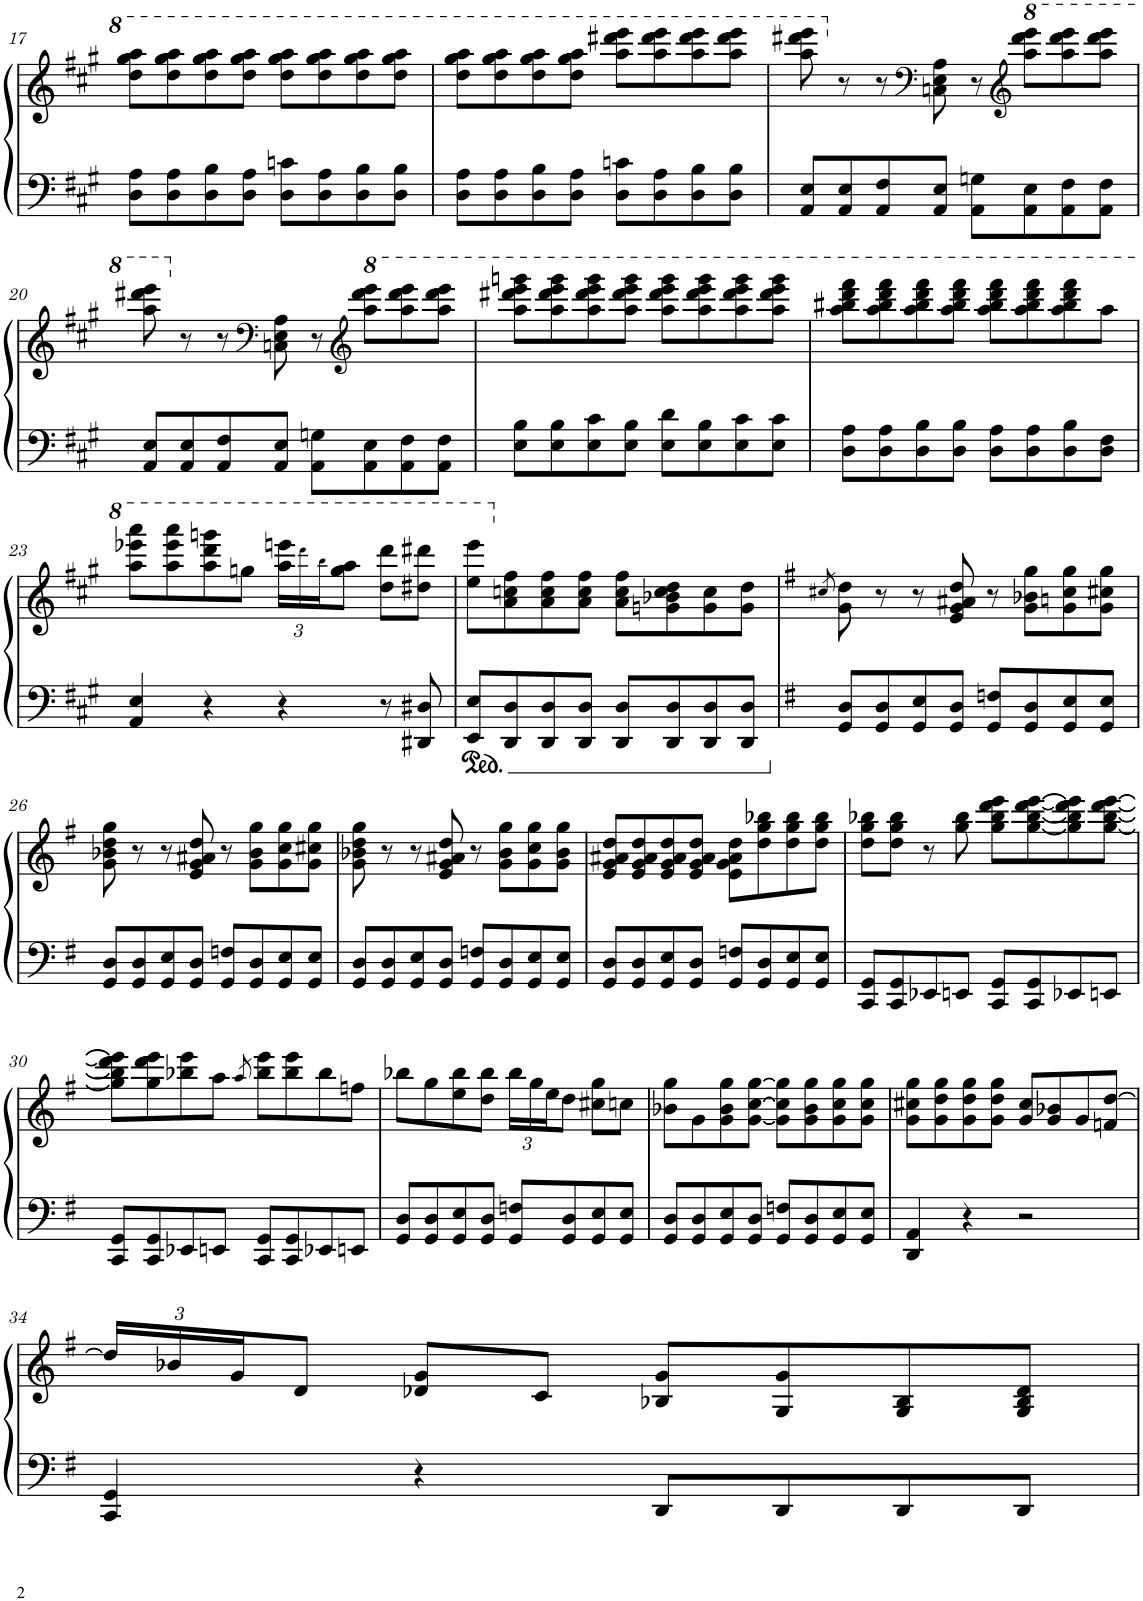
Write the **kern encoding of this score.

**kern	**kern
*part1	*part1
*staff2	*staff1
*I"Piano	*
*I'Pno.	*
!!LO:PB:g=z
*clefF4	*clefG2
*k[f#c#g#]	*k[f#c#g#]
*M4/4	*M4/4
=17	=17
8D\ 8A\L	8ddd\ 8ggg#\ 8aaa\L
8D\ 8A\	8ddd\ 8ggg#\ 8aaa\
8D\ 8B\	8ddd\ 8ggg#\ 8aaa\
8D\ 8A\J	8ddd\ 8ggg#\ 8aaa\J
8D\ 8cn\L	8ddd\ 8ggg#\ 8aaa\L
8D\ 8A\	8ddd\ 8ggg#\ 8aaa\
8D\ 8B\	8ddd\ 8ggg#\ 8aaa\
8D\ 8B\J	8ddd\ 8ggg#\ 8aaa\J
=18	=18
8D\ 8A\L	8ddd\ 8ggg#\ 8aaa\L
8D\ 8A\	8ddd\ 8ggg#\ 8aaa\
8D\ 8B\	8ddd\ 8ggg#\ 8aaa\
8D\ 8A\J	8ddd\ 8ggg#\ 8aaa\J
8D\ 8cn\L	8aaa\ 8dddd#X\ 8eeee\L
8D\ 8A\	8aaa\ 8dddd#\ 8eeee\
8D\ 8B\	8aaa\ 8dddd#\ 8eeee\
8D\ 8B\J	8aaa\ 8dddd#\ 8eeee\J
=19	=19
8AA/ 8E/L	8aaa\ 8dddd#X\ 8eeee\
8AA/ 8E/	8r
8AA/ 8F#/	8r
*	*clefF4
8AA/ 8E/J	8Cn\ 8E\ 8A\
8AA\ 8Gn\L	8r
*	*clefG2
*	*8va
8AA\ 8E\	8aaa\ 8dddd#\ 8eeee\L
8AA\ 8F#\	8aaa\ 8dddd#\ 8eeee\
8AA\ 8F#\J	8aaa\ 8dddd#\ 8eeee\J
!!LO:LB:g=z
=20	=20
8AA/ 8E/L	8aaa\ 8dddd#X\ 8eeee\
*	*X8va
8AA/ 8E/	8r
8AA/ 8F#/	8r
*	*clefF4
8AA/ 8E/J	8Cn\ 8E\ 8A\
8AA\ 8Gn\L	8r
*	*clefG2
*	*8va
8AA\ 8E\	8aaa\ 8dddd#\ 8eeee\L
8AA\ 8F#\	8aaa\ 8dddd#\ 8eeee\
8AA\ 8F#\J	8aaa\ 8dddd#\ 8eeee\J
=21	=21
8E\ 8B\L	8aaa\ 8dddd#X\ 8eeee\ 8ggggn\L
8E\ 8B\	8aaa\ 8dddd#\ 8eeee\ 8gggg\
8E\ 8c#\	8aaa\ 8dddd#\ 8eeee\ 8gggg\
8E\ 8B\J	8aaa\ 8dddd#\ 8eeee\ 8gggg\J
8E\ 8d\L	8aaa\ 8dddd#\ 8eeee\ 8gggg\L
8E\ 8B\	8aaa\ 8dddd#\ 8eeee\ 8gggg\
8E\ 8c#\	8aaa\ 8dddd#\ 8eeee\ 8gggg\
8E\ 8c#\J	8aaa\ 8dddd#\ 8eeee\ 8gggg\J
=22	=22
8D\ 8A\L	8aaa\ 8bbb#X\ 8dddd\ 8ffff#\L
8D\ 8A\	8aaa\ 8bbb#\ 8dddd\ 8ffff#\
8D\ 8B\	8aaa\ 8bbb#\ 8dddd\ 8ffff#\
8D\ 8B\J	8aaa\ 8bbb#\ 8dddd\ 8ffff#\J
8D\ 8A\L	8aaa\ 8bbb#\ 8dddd\ 8ffff#\L
8D\ 8A\	8aaa\ 8bbb#\ 8dddd\ 8ffff#\
8D\ 8B\	8aaa\ 8bbb#\ 8dddd\ 8ffff#\
8D\ 8F#\J	8aaa\J
!!LO:LB:g=z
=23	=23
4AA/ 4E/	8aaa\ 8eeee-X\ 8aaaa\L
.	8aaa\ 8eeee-\ 8aaaa\
4r	8aaa\ 8dddd\ 8ggggn\
.	8gggn\J
*	*Xbrackettup
4r	24aaa\ 24eeeen\LL
.	24dddd!\
.	24bbb!\J
.	8ggg\ 8aaa\J
8r	8ddd\ 8dddd\L
8DD#X/ 8D#X/	8ddd#X\ 8dddd#X\J
=24	=24
8EE/ 8E/L	8eee\ 8eeee\L
*	*X8va
8DD/ 8D/	8a\ 8ccn\ 8ff#\
8DD/ 8D/	8a\ 8cc\ 8ff#\
8DD/ 8D/J	8a\ 8cc\ 8ff#\J
8DD/ 8D/L	8a\ 8cc\ 8ff#\L
8DD/ 8D/	8gn\ 8b-X\ 8cc\ 8dd\
8DD/ 8D/	8g\ 8cc\
8DD/ 8D/J	8g\ 8dd\J
=25	=25
*k[f#]	*k[f#]
.	8qcc#X/
8GG/ 8D/L	8g\ 8dd\
8GG/ 8D/	8r
8GG/ 8E/	8r
8GG/ 8D/J	8e/ 8g/ 8a#X/ 8dd/
8GG/ 8Fn/L	8r
8GG/ 8D/	8g\ 8b-X\ 8gg\L
8GG/ 8E/	8g\ 8ccn\ 8gg\
8GG/ 8E/J	8g\ 8cc#X\ 8gg\J
!!LO:LB:g=z
=26	=26
8GG/ 8D/L	8g\ 8b-X\ 8dd\ 8gg\
8GG/ 8D/	8r
8GG/ 8E/	8r
8GG/ 8D/J	8e/ 8g/ 8a#X/ 8dd/
8GG/ 8Fn/L	8r
8GG/ 8D/	8g\ 8b-\ 8gg\L
8GG/ 8E/	8g\ 8cc\ 8gg\
8GG/ 8E/J	8g\ 8cc#X\ 8gg\J
=27	=27
8GG/ 8D/L	8g\ 8b-X\ 8dd\ 8gg\
8GG/ 8D/	8r
8GG/ 8E/	8r
8GG/ 8D/J	8e/ 8g/ 8a#X/ 8dd/
8GG/ 8Fn/L	8r
8GG/ 8D/	8g\ 8b-\ 8gg\L
8GG/ 8E/	8g\ 8cc\ 8gg\
8GG/ 8E/J	8g\ 8b-\ 8gg\J
=28	=28
8GG/ 8D/L	8e/ 8g/ 8a#X/ 8dd/L
8GG/ 8D/	8e/ 8g/ 8a#/ 8dd/
8GG/ 8E/	8e/ 8g/ 8a#/ 8dd/
8GG/ 8D/J	8e/ 8g/ 8a#/ 8dd/J
8GG/ 8Fn/L	8e\ 8g\ 8a#\ 8dd\L
8GG/ 8D/	8dd\ 8gg\ 8bb-X\
8GG/ 8E/	8dd\ 8gg\ 8bb-\
8GG/ 8E/J	8dd\ 8gg\ 8bb-\J
=29	=29
8CC/ 8GG/L	8dd\ 8gg\ 8bb-X\L
8CC/ 8GG/	8dd\ 8gg\ 8bb-\J
8EE-X/	8r
8EEn/J	8gg\ 8bb-\
8CC/ 8GG/L	8gg\ 8bb-\ 8ddd\ 8eee\L
8CC/ 8GG/	[8gg\ [8bb-\ [8ddd\ [8eee\
8EE-X/	8gg\] 8bb-\] 8ddd\] 8eee\]
8EEn/J	[8gg\ [8bb-\ [8ddd\ [8eee\J
!!LO:LB:g=z
=30	=30
8CC/ 8GG/L	8gg\] 8bb-\] 8ddd\] 8eee\]L
8CC/ 8GG/	8gg\ 8ddd\ 8eee\
8EE-X/	8bb-X\ 8eee\
8EEn/J	8aa\J
.	8qaa/
8CC/ 8GG/L	8bb-\ 8eee\L
8CC/ 8GG/	8bb-\ 8eee\
8EE-X/	8bb-\
8EEn/J	8ffn\J
=31	=31
8GG/ 8D/L	8bb-X\L
8GG/ 8D/	8gg\
8GG/ 8E/	8ee\ 8bb-\
8GG/ 8D/J	8dd\ 8bb-\J
8GG/ 8Fn/L	24bb-\LL
.	24gg\
.	24ee\J
8GG/ 8D/	8dd\J
8GG/ 8E/	8cc#X\ 8gg\L
8GG/ 8E/J	8ccn\J
=32	=32
8GG/ 8D/L	8b-X\ 8gg\L
8GG/ 8D/	8g\
8GG/ 8E/	8g\ 8b-\ 8gg\
8GG/ 8D/J	[8g\ [8cc\ [8gg\J
8GG/ 8Fn/L	8g\] 8cc\] 8gg\]L
8GG/ 8D/	8g\ 8b-\ 8gg\
8GG/ 8E/	8g\ 8cc\ 8gg\
8GG/ 8E/J	8g\ 8cc\ 8gg\J
=33	=33
4DD/ 4AA/	8g\ 8cc#X\ 8gg\L
.	8g\ 8dd\ 8gg\
4r	8g\ 8dd\ 8gg\
.	8g\ 8dd\ 8gg\J
2r	8g/ 8cc#/L
.	8g/ 8b-X/
.	8g/
.	8fn/ [8dd/J
!!LO:LB:g=z
=34	=34
4CC/ 4GG/	24dd/LL]
.	24b-X/
.	24g/J
.	8d/J
4r	8d-X/ 8g/L
.	8c/J
8DD/L	8B-X/ 8g/L
8DD/	8G/ 8g/
8DD/	8G/ 8B-/
8DD/J	8G/ 8B-/ 8d-/J
=	=
*-	*-
